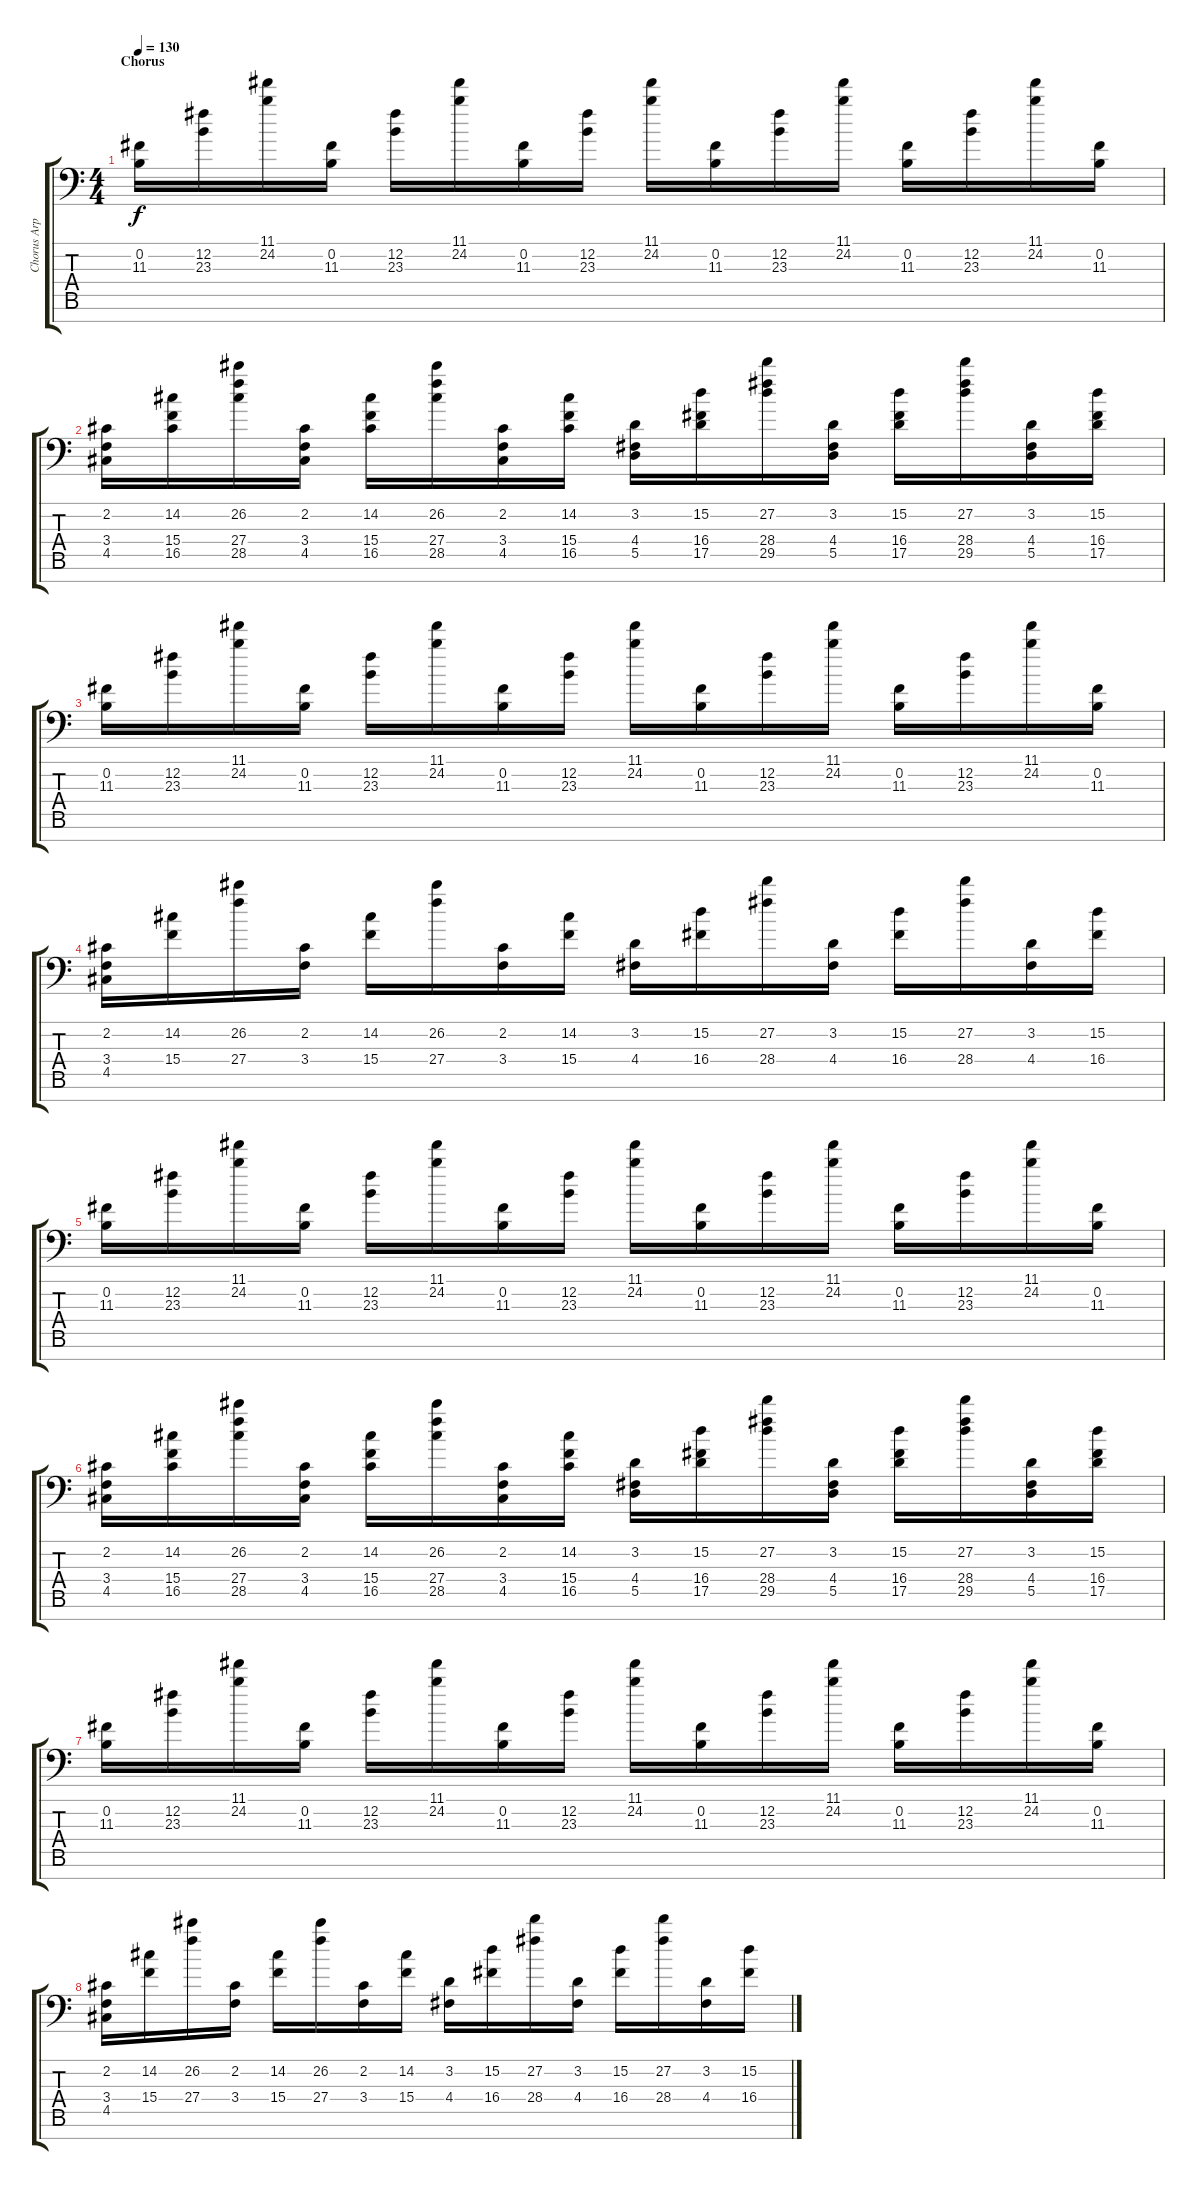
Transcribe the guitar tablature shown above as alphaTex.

\track ("Chorus Arpeggio Synth" "Chorus Arp") {instrument lead2sawtooth}
\staff {score tabs}
\tuning (G5 B3 G3 D3 A2 E2 C-1) {hide}
\ts (4 4)
\section ("" "Chorus")
\tempo 130
\clef f4
\ks c
(0.2 11.3).16{dy f} (12.2 23.3).16 (11.1 24.2).16 (0.2 11.3).16 (12.2 23.3).16 (11.1 24.2).16 (0.2 11.3).16 (12.2 23.3).16 (11.1 24.2).16 (0.2 11.3).16 (12.2 23.3).16 (11.1 24.2).16 (0.2 11.3).16 (12.2 23.3).16 (11.1 24.2).16 (0.2 11.3).16 |
(2.2 3.4 4.5).16 (14.2 15.4 16.5).16 (26.2 27.4 28.5).16 (2.2 3.4 4.5).16 (14.2 15.4 16.5).16 (26.2 27.4 28.5).16 (2.2 3.4 4.5).16 (14.2 15.4 16.5).16 (3.2 4.4 5.5).16 (15.2 16.4 17.5).16 (27.2 28.4 29.5).16 (3.2 4.4 5.5).16 (15.2 16.4 17.5).16 (27.2 28.4 29.5).16 (3.2 4.4 5.5).16 (15.2 16.4 17.5).16 |
(0.2 11.3).16 (12.2 23.3).16 (11.1 24.2).16 (0.2 11.3).16 (12.2 23.3).16 (11.1 24.2).16 (0.2 11.3).16 (12.2 23.3).16 (11.1 24.2).16 (0.2 11.3).16 (12.2 23.3).16 (11.1 24.2).16 (0.2 11.3).16 (12.2 23.3).16 (11.1 24.2).16 (0.2 11.3).16 |
(2.2 3.4 4.5).16 (14.2 15.4).16 (26.2 27.4).16 (2.2 3.4).16 (14.2 15.4).16 (26.2 27.4).16 (2.2 3.4).16 (14.2 15.4).16 (3.2 4.4).16 (15.2 16.4).16 (27.2 28.4).16 (3.2 4.4).16 (15.2 16.4).16 (27.2 28.4).16 (3.2 4.4).16 (15.2 16.4).16 |
(0.2 11.3).16 (12.2 23.3).16 (11.1 24.2).16 (0.2 11.3).16 (12.2 23.3).16 (11.1 24.2).16 (0.2 11.3).16 (12.2 23.3).16 (11.1 24.2).16 (0.2 11.3).16 (12.2 23.3).16 (11.1 24.2).16 (0.2 11.3).16 (12.2 23.3).16 (11.1 24.2).16 (0.2 11.3).16 |
(2.2 3.4 4.5).16 (14.2 15.4 16.5).16 (26.2 27.4 28.5).16 (2.2 3.4 4.5).16 (14.2 15.4 16.5).16 (26.2 27.4 28.5).16 (2.2 3.4 4.5).16 (14.2 15.4 16.5).16 (3.2 4.4 5.5).16 (15.2 16.4 17.5).16 (27.2 28.4 29.5).16 (3.2 4.4 5.5).16 (15.2 16.4 17.5).16 (27.2 28.4 29.5).16 (3.2 4.4 5.5).16 (15.2 16.4 17.5).16 |
(0.2 11.3).16 (12.2 23.3).16 (11.1 24.2).16 (0.2 11.3).16 (12.2 23.3).16 (11.1 24.2).16 (0.2 11.3).16 (12.2 23.3).16 (11.1 24.2).16 (0.2 11.3).16 (12.2 23.3).16 (11.1 24.2).16 (0.2 11.3).16 (12.2 23.3).16 (11.1 24.2).16 (0.2 11.3).16 |
(2.2 3.4 4.5).16 (14.2 15.4).16 (26.2 27.4).16 (2.2 3.4).16 (14.2 15.4).16 (26.2 27.4).16 (2.2 3.4).16 (14.2 15.4).16 (3.2 4.4).16 (15.2 16.4).16 (27.2 28.4).16 (3.2 4.4).16 (15.2 16.4).16 (27.2 28.4).16 (3.2 4.4).16 (15.2 16.4).16
